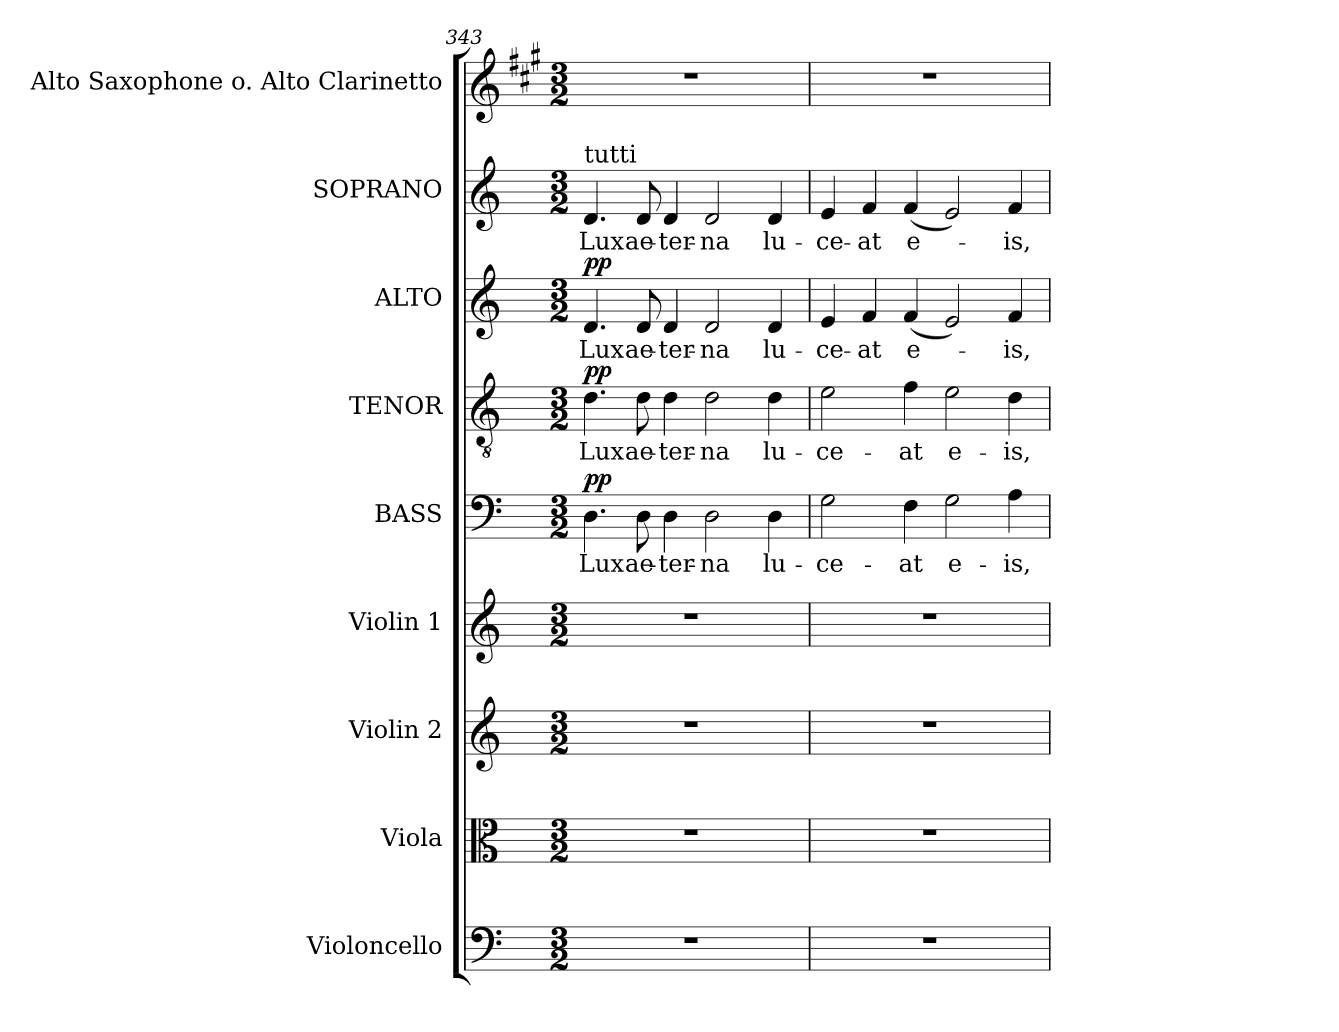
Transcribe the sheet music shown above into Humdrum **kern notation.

**kern	**kern	**kern	**kern	**kern	**text	**dynam	**kern	**text	**dynam	**kern	**text	**dynam	**kern	**text	**kern
*part9	*part8	*part7	*part6	*part5	*part5	*part5	*part4	*part4	*part4	*part3	*part3	*part3	*part2	*part2	*part1
*staff9	*staff8	*staff7	*staff6	*staff5	*staff5	*staff5	*staff4	*staff4	*staff4	*staff3	*staff3	*staff3	*staff2	*staff2	*staff1
*I"Violoncello	*I"Viola	*I"Violin 2	*I"Violin 1	*I"BASS	*	*	*I"TENOR	*	*	*I"ALTO	*	*	*I"SOPRANO	*	*I"Alto Saxophone o. Alto Clarinetto
*I'Vc.	*I'Vla.	*I'Vln. 2	*I'Vln. 1	*I'B.	*	*	*I'T.	*	*	*I'A.	*	*	*I'S.	*	*I'Alto Sax. o. Alto Clar.
*clefF4	*clefC3	*clefG2	*clefG2	*clefF4	*	*	*clefGv2	*	*	*clefG2	*	*	*clefG2	*	*clefG2
*	*	*	*	*	*	*	*ITrd7c12	*	*	*	*	*	*	*	*ITrd5c9
*k[]	*k[]	*k[]	*k[]	*k[]	*	*	*k[]	*	*	*k[]	*	*	*k[]	*	*k[]
*C:	*C:	*C:	*C:	*C:	*	*	*C:	*	*	*C:	*	*	*C:	*	*C:
*M3/2	*M3/2	*M3/2	*M3/2	*M3/2	*	*	*M3/2	*	*	*M3/2	*	*	*M3/2	*	*M3/2
=343	=343	=343	=343	=343	=343	=343	=343	=343	=343	=343	=343	=343	=343	=343	=343
!LO:N:vis=1	!LO:N:vis=1	!LO:N:vis=1	!LO:N:vis=1	!	!	!	!	!	!	!	!	!	!	!	!
!	!	!	!	!	!LO:LY:b:color=#000000	!	!	!	!	!	!	!	!	!	!
!	!	!	!	!	!	!	!	!LO:LY:b:color=#000000	!	!	!	!	!	!	!
!	!	!	!	!	!	!	!	!	!	!	!LO:LY:b:color=#000000	!	!	!	!
!	!	!	!	!	!	!	!	!	!	!	!	!	!LO:TX:a:t=tutti	!	!
!	!	!	!	!	!	!	!	!	!	!	!	!	!	!LO:LY:b:color=#000000	!LO:N:vis=1
1.r	1.r	1.r	1.r	4.Di\	Lux	pp	4.Di\	Lux	pp	4.di/	Lux	pp	4.di/	Lux	1.r
!	!	!	!	!	!LO:LY:b:color=#000000	!	!	!	!	!	!	!	!	!	!
!	!	!	!	!	!	!	!	!LO:LY:b:color=#000000	!	!	!	!	!	!	!
!	!	!	!	!	!	!	!	!	!	!	!LO:LY:b:color=#000000	!	!	!	!
!	!	!	!	!	!	!	!	!	!	!	!	!	!	!LO:LY:b:color=#000000	!
.	.	.	.	8Di\	ae-	.	8Di\	ae-	.	8di/	ae-	.	8di/	ae-	.
!	!	!	!	!	!LO:LY:b:color=#000000	!	!	!	!	!	!	!	!	!	!
!	!	!	!	!	!	!	!	!LO:LY:b:color=#000000	!	!	!	!	!	!	!
!	!	!	!	!	!	!	!	!	!	!	!LO:LY:b:color=#000000	!	!	!	!
!	!	!	!	!	!	!	!	!	!	!	!	!	!	!LO:LY:b:color=#000000	!
.	.	.	.	4Di\	-ter-	.	4Di\	-ter-	.	4di/	-ter-	.	4di/	-ter-	.
!	!	!	!	!	!LO:LY:b:color=#000000	!	!	!	!	!	!	!	!	!	!
!	!	!	!	!	!	!	!	!LO:LY:b:color=#000000	!	!	!	!	!	!	!
!	!	!	!	!	!	!	!	!	!	!	!LO:LY:b:color=#000000	!	!	!	!
!	!	!	!	!	!	!	!	!	!	!	!	!	!	!LO:LY:b:color=#000000	!
.	.	.	.	2Di\	-na	.	2Di\	-na	.	2di/	-na	.	2di/	-na	.
!	!	!	!	!	!LO:LY:b:color=#000000	!	!	!	!	!	!	!	!	!	!
!	!	!	!	!	!	!	!	!LO:LY:b:color=#000000	!	!	!	!	!	!	!
!	!	!	!	!	!	!	!	!	!	!	!LO:LY:b:color=#000000	!	!	!	!
!	!	!	!	!	!	!	!	!	!	!	!	!	!	!LO:LY:b:color=#000000	!
.	.	.	.	4Di\	lu-	.	4Di\	lu-	.	4di/	lu-	.	4di/	lu-	.
=344	=344	=344	=344	=344	=344	=344	=344	=344	=344	=344	=344	=344	=344	=344	=344
!LO:N:vis=1	!LO:N:vis=1	!LO:N:vis=1	!LO:N:vis=1	!	!	!	!	!	!	!	!	!	!	!	!
!	!	!	!	!	!LO:LY:b:color=#000000	!	!	!	!	!	!	!	!	!	!
!	!	!	!	!	!	!	!	!LO:LY:b:color=#000000	!	!	!	!	!	!	!
!	!	!	!	!	!	!	!	!	!	!	!LO:LY:b:color=#000000	!	!	!	!
!	!	!	!	!	!	!	!	!	!	!	!	!	!	!LO:LY:b:color=#000000	!LO:N:vis=1
1.r	1.r	1.r	1.r	2Gi\	-ce-	.	2Ei\	-ce-	.	4ei/	-ce-	.	4ei/	-ce-	1.r
!	!	!	!	!	!	!	!	!	!	!	!LO:LY:b:color=#000000	!	!	!	!
!	!	!	!	!	!	!	!	!	!	!	!	!	!	!LO:LY:b:color=#000000	!
.	.	.	.	.	.	.	.	.	.	4fi/	-at	.	4fi/	-at	.
!	!	!	!	!	!LO:LY:b:color=#000000	!	!	!	!	!	!	!	!	!	!
!	!	!	!	!	!	!	!	!LO:LY:b:color=#000000	!	!	!	!	!	!	!
!	!	!	!	!	!	!	!	!	!	!	!LO:LY:b:color=#000000	!	!	!	!
!	!	!	!	!	!	!	!	!	!	!	!	!	!	!LO:LY:b:color=#000000	!
.	.	.	.	4Fi\	-at	.	4Fi\	-at	.	(4fi/	e-	.	(4fi/	e-	.
!	!	!	!	!	!LO:LY:b:color=#000000	!	!	!	!	!	!	!	!	!	!
!	!	!	!	!	!	!	!	!LO:LY:b:color=#000000	!	!	!	!	!	!	!
.	.	.	.	2Gi\	e-	.	2Ei\	e-	.	2ei/)	.	.	2ei/)	.	.
!	!	!	!	!	!LO:LY:b:color=#000000	!	!	!	!	!	!	!	!	!	!
!	!	!	!	!	!	!	!	!LO:LY:b:color=#000000	!	!	!	!	!	!	!
!	!	!	!	!	!	!	!	!	!	!	!LO:LY:b:color=#000000	!	!	!	!
!	!	!	!	!	!	!	!	!	!	!	!	!	!	!LO:LY:b:color=#000000	!
.	.	.	.	4Ai\	-is,	.	4Di\	-is,	.	4fi/	-is,	.	4fi/	-is,	.
=	=	=	=	=	=	=	=	=	=	=	=	=	=	=	=
*-	*-	*-	*-	*-	*-	*-	*-	*-	*-	*-	*-	*-	*-	*-	*-
